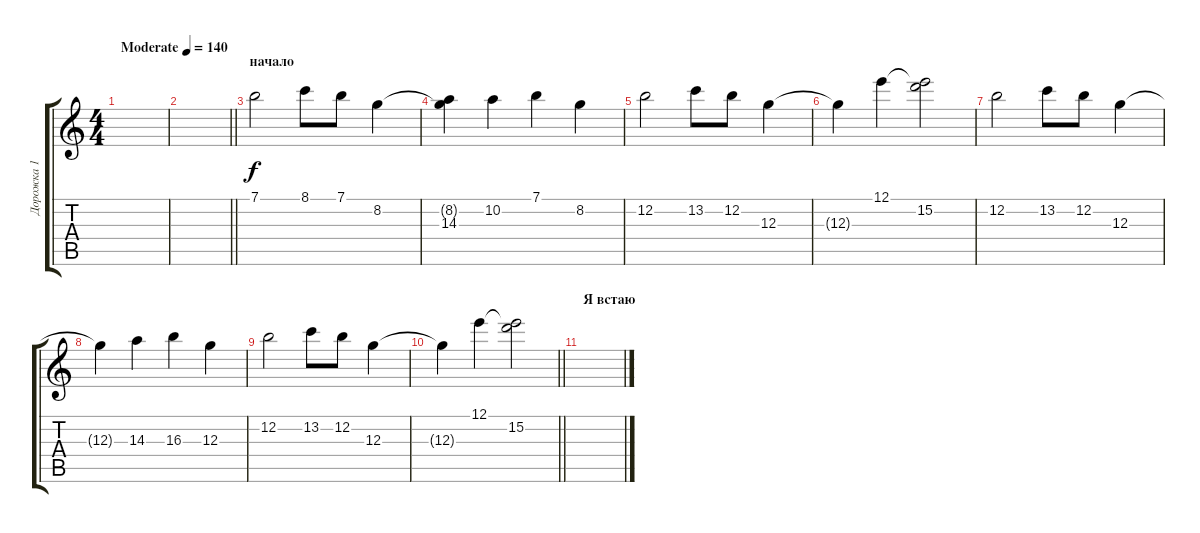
\track ("Дорожка 1" "Дорожка 1") {instrument acousticguitarsteel}
\staff {score tabs}
\tuning (E4 B3 G3 D3 A2 E2) {hide}
\ts (4 4)
\tempo (140 "Moderate")
\clef g2
\ks c
|
\barLineRight lightlight
|
\section ("" "начало")
7.1.2 8.1.8 7.1.8 8.2.4 |
(8.2{t} 14.3).4 10.2.4 7.1.4 8.2.4 |
12.2.2 13.2.8 12.2.8 12.3.4 |
12.3{t}.4 12.1.4 (12.1{t} 15.2).2 |
12.2.2 13.2.8 12.2.8 12.3.4 |
12.3{t}.4 14.3.4 16.3.4 12.3.4 |
12.2.2 13.2.8 12.2.8 12.3.4 |
\barLineRight lightlight
12.3{t}.4 12.1.4 (12.1{t} 15.2).2 |
\section ("" "Я встаю")
